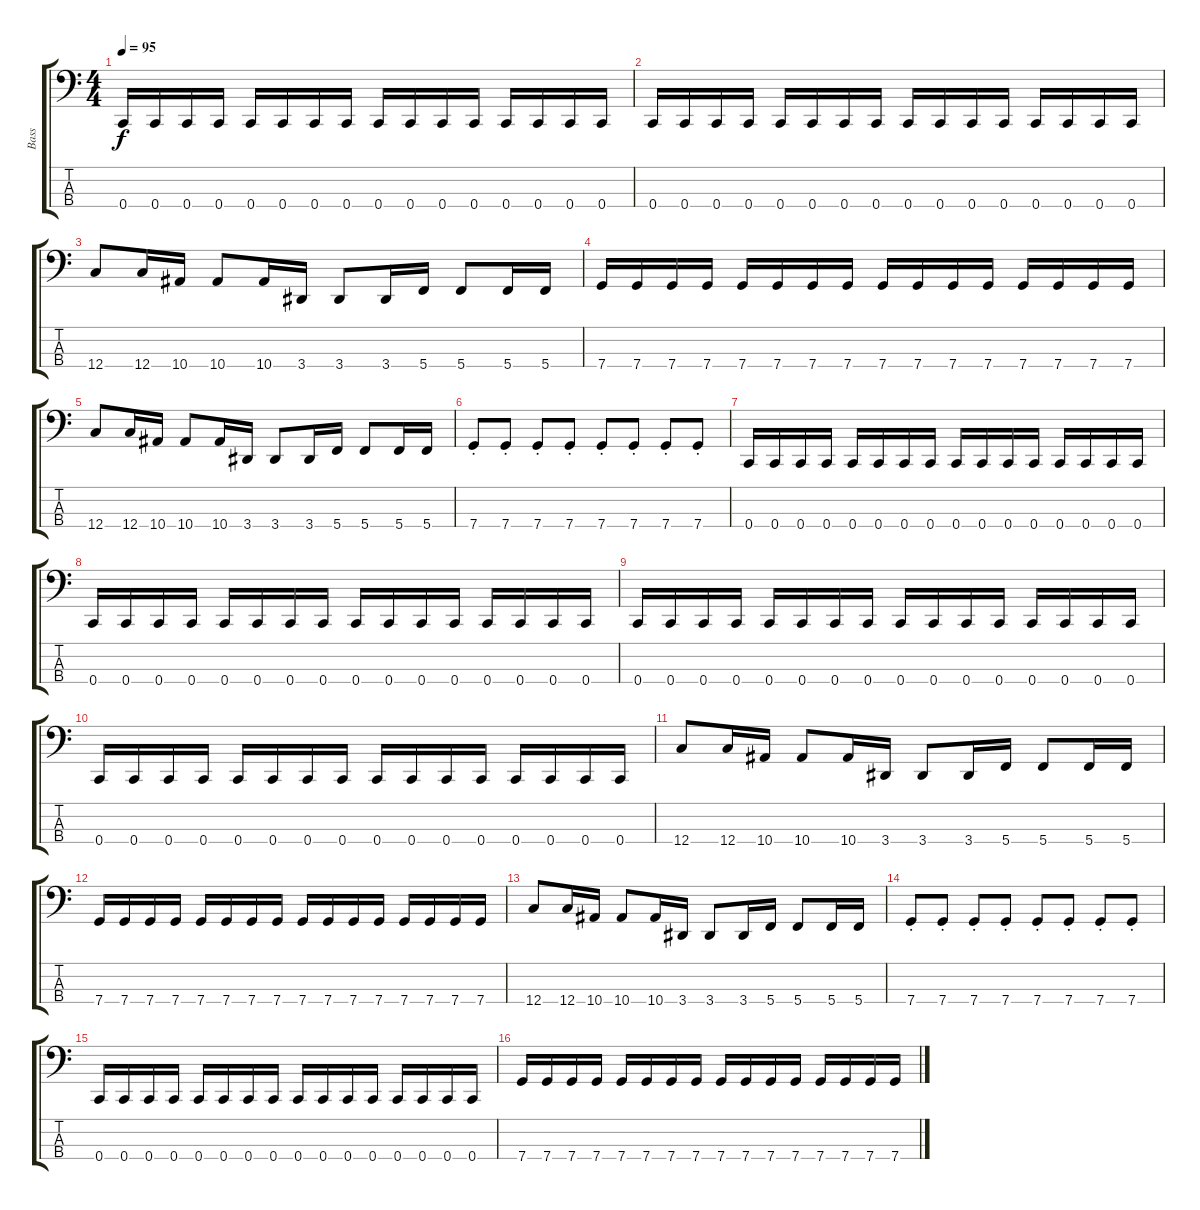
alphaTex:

\track ("Bass" "Bass") {instrument electricbasspick}
\staff {score tabs}
\tuning (F2 C2 G1 C1) {hide}
\ts (4 4)
\tempo 95
\clef f4
\ks c
0.4.16{dy f} 0.4.16 0.4.16 0.4.16 0.4.16 0.4.16 0.4.16 0.4.16 0.4.16 0.4.16 0.4.16 0.4.16 0.4.16 0.4.16 0.4.16 0.4.16 |
0.4.16 0.4.16 0.4.16 0.4.16 0.4.16 0.4.16 0.4.16 0.4.16 0.4.16 0.4.16 0.4.16 0.4.16 0.4.16 0.4.16 0.4.16 0.4.16 |
12.4.8 12.4.16 10.4.16 10.4.8 10.4.16 3.4.16 3.4.8 3.4.16 5.4.16 5.4.8 5.4.16 5.4.16 |
7.4.16 7.4.16 7.4.16 7.4.16 7.4.16 7.4.16 7.4.16 7.4.16 7.4.16 7.4.16 7.4.16 7.4.16 7.4.16 7.4.16 7.4.16 7.4.16 |
12.4.8 12.4.16 10.4.16 10.4.8 10.4.16 3.4.16 3.4.8 3.4.16 5.4.16 5.4.8 5.4.16 5.4.16 |
7.4{st}.8 7.4{st}.8 7.4{st}.8 7.4{st}.8 7.4{st}.8 7.4{st}.8 7.4{st}.8 7.4{st}.8 |
0.4.16 0.4.16 0.4.16 0.4.16 0.4.16 0.4.16 0.4.16 0.4.16 0.4.16 0.4.16 0.4.16 0.4.16 0.4.16 0.4.16 0.4.16 0.4.16 |
0.4.16 0.4.16 0.4.16 0.4.16 0.4.16 0.4.16 0.4.16 0.4.16 0.4.16 0.4.16 0.4.16 0.4.16 0.4.16 0.4.16 0.4.16 0.4.16 |
0.4.16 0.4.16 0.4.16 0.4.16 0.4.16 0.4.16 0.4.16 0.4.16 0.4.16 0.4.16 0.4.16 0.4.16 0.4.16 0.4.16 0.4.16 0.4.16 |
0.4.16 0.4.16 0.4.16 0.4.16 0.4.16 0.4.16 0.4.16 0.4.16 0.4.16 0.4.16 0.4.16 0.4.16 0.4.16 0.4.16 0.4.16 0.4.16 |
12.4.8 12.4.16 10.4.16 10.4.8 10.4.16 3.4.16 3.4.8 3.4.16 5.4.16 5.4.8 5.4.16 5.4.16 |
7.4.16 7.4.16 7.4.16 7.4.16 7.4.16 7.4.16 7.4.16 7.4.16 7.4.16 7.4.16 7.4.16 7.4.16 7.4.16 7.4.16 7.4.16 7.4.16 |
12.4.8 12.4.16 10.4.16 10.4.8 10.4.16 3.4.16 3.4.8 3.4.16 5.4.16 5.4.8 5.4.16 5.4.16 |
7.4{st}.8 7.4{st}.8 7.4{st}.8 7.4{st}.8 7.4{st}.8 7.4{st}.8 7.4{st}.8 7.4{st}.8 |
0.4.16 0.4.16 0.4.16 0.4.16 0.4.16 0.4.16 0.4.16 0.4.16 0.4.16 0.4.16 0.4.16 0.4.16 0.4.16 0.4.16 0.4.16 0.4.16 |
7.4.16 7.4.16 7.4.16 7.4.16 7.4.16 7.4.16 7.4.16 7.4.16 7.4.16 7.4.16 7.4.16 7.4.16 7.4.16 7.4.16 7.4.16 7.4.16
